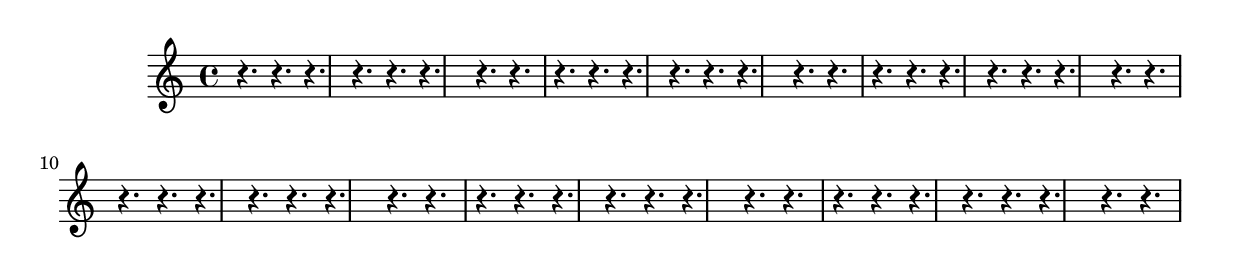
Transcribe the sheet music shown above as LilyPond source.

%%  settimo_basso.ly
%%  Copyright (c) 2011 Benjamin Coudrin <benjamin.coudrin@gmail.com>
%%                All Rights Reserved
%%
%%  Copyleft :
%%  This program is free software. It comes without any warranty, to
%%  the extent permitted by applicable law. You can redistribute it
%%  and/or modify it under the terms of the Do What The Fuck You Want
%%  To Public License, Version 2, as published by Sam Hocevar. See
%%  http://sam.zoy.org/wtfpl/COPYING for more details.

\time 9/8
\relative c {
  r4. r4. r4.
  r4. r4. r4.
  r4. r4. r4.
  r4. r4. r4.
  r4. r4. r4.
  r4. r4. r4.
  r4. r4. r4.
  r4. r4. r4.
  r4. r4. r4.
  r4. r4. r4.
  r4. r4. r4.
  r4. r4. r4.
  r4. r4. r4.
  r4. r4. r4.
  r4. r4. r4.
  r4. r4. r4.
}